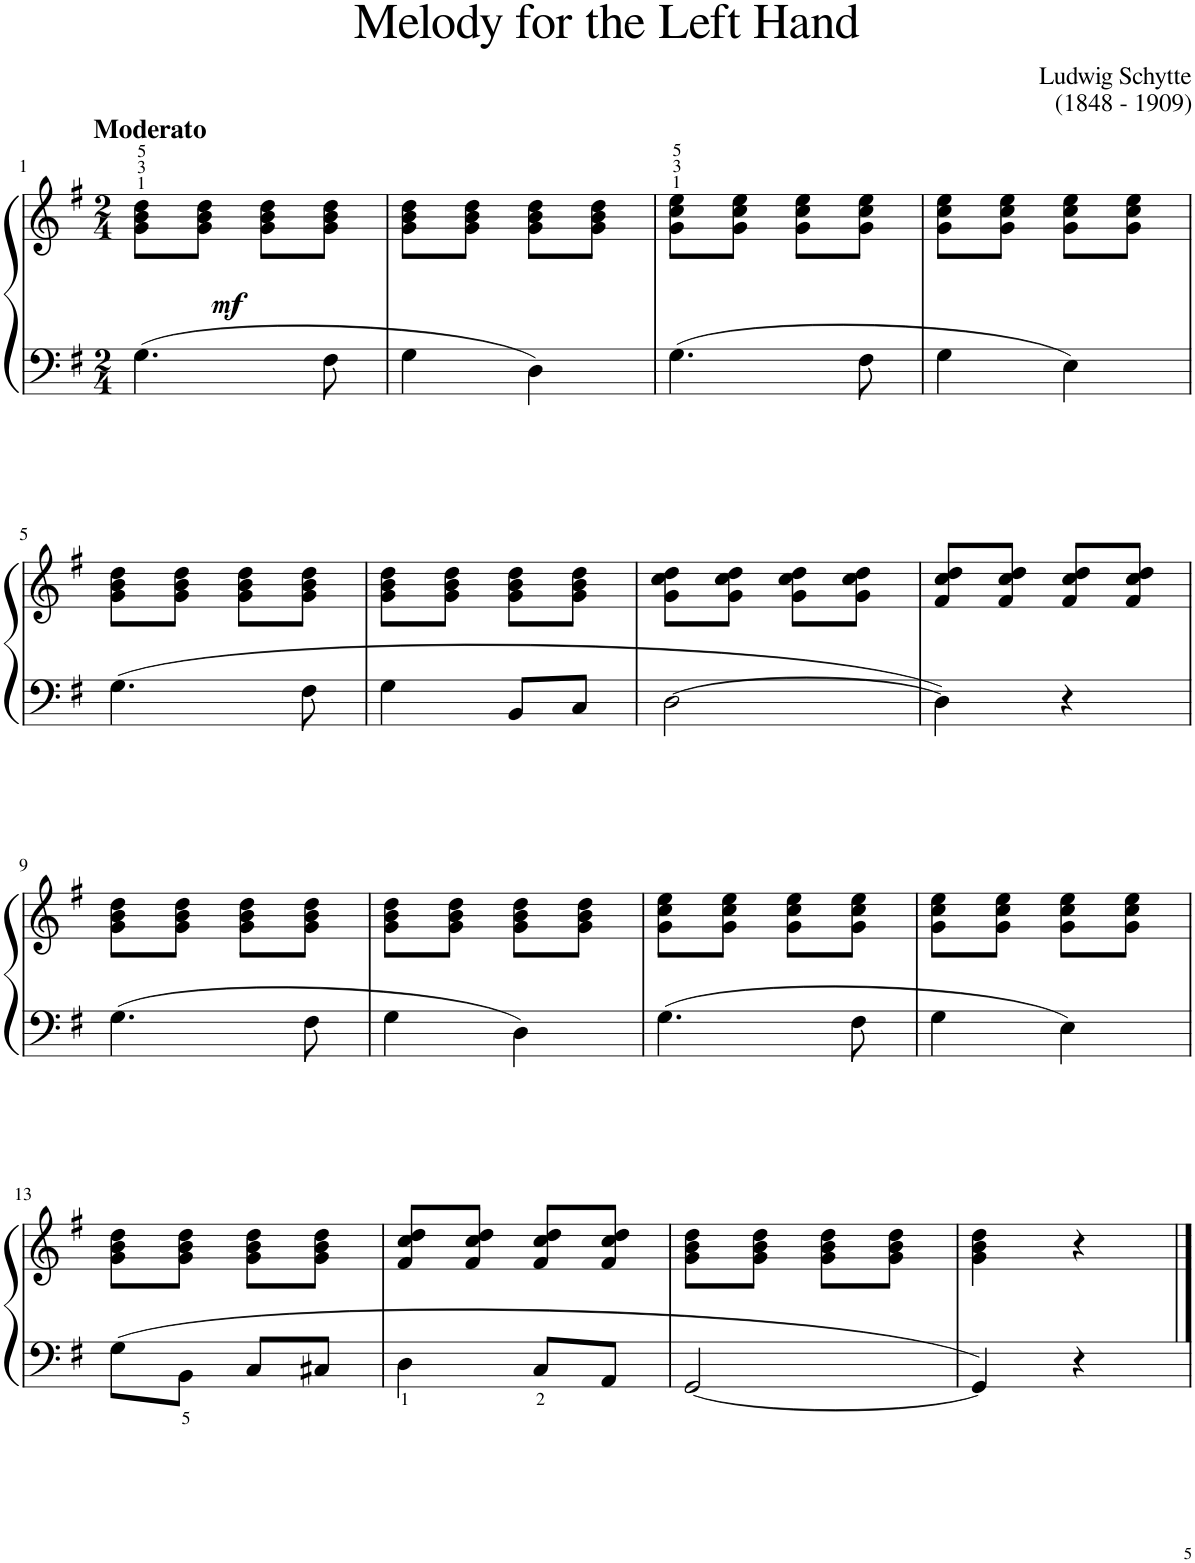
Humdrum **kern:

**kern	**kern	**dynam
*part1	*part1	*part1
*staff2	*staff1	*staff1/2
*I"Piano	*	*
*I'Pno	*	*
!!LO:PB:g=z
*clefF4	*clefG2	*
*k[f#]	*k[f#]	*
*M2/4	*M2/4	*
=1	=1	=1
!	!LO:TX:a:B:t=Moderato	!
!	!	!LO:DY:b
4.G\	8g\ 8b\ 8dd\L	mf
.	8g\ 8b\ 8dd\J	.
.	8g\ 8b\ 8dd\L	.
8F#\	8g\ 8b\ 8dd\J	.
=2	=2	=2
4G\	8g\ 8b\ 8dd\L	.
.	8g\ 8b\ 8dd\J	.
4D\	8g\ 8b\ 8dd\L	.
.	8g\ 8b\ 8dd\J	.
=3	=3	=3
4.G\	8g\ 8cc\ 8ee\L	.
.	8g\ 8cc\ 8ee\J	.
.	8g\ 8cc\ 8ee\L	.
8F#\	8g\ 8cc\ 8ee\J	.
=4	=4	=4
4G\	8g\ 8cc\ 8ee\L	.
.	8g\ 8cc\ 8ee\J	.
4E\	8g\ 8cc\ 8ee\L	.
.	8g\ 8cc\ 8ee\J	.
!!LO:LB:g=z
=5	=5	=5
4.G\	8g\ 8b\ 8dd\L	.
.	8g\ 8b\ 8dd\J	.
.	8g\ 8b\ 8dd\L	.
8F#\	8g\ 8b\ 8dd\J	.
=6	=6	=6
4G\	8g\ 8b\ 8dd\L	.
.	8g\ 8b\ 8dd\J	.
8BB/L	8g\ 8b\ 8dd\L	.
8C/J	8g\ 8b\ 8dd\J	.
=7	=7	=7
[2D\	8g\ 8cc\ 8dd\L	.
.	8g\ 8cc\ 8dd\J	.
.	8g\ 8cc\ 8dd\L	.
.	8g\ 8cc\ 8dd\J	.
=8	=8	=8
4D\]	8f#/ 8cc/ 8dd/L	.
.	8f#/ 8cc/ 8dd/J	.
4r	8f#/ 8cc/ 8dd/L	.
.	8f#/ 8cc/ 8dd/J	.
!!LO:LB:g=z
=9	=9	=9
4.G\	8g\ 8b\ 8dd\L	.
.	8g\ 8b\ 8dd\J	.
.	8g\ 8b\ 8dd\L	.
8F#\	8g\ 8b\ 8dd\J	.
=10	=10	=10
4G\	8g\ 8b\ 8dd\L	.
.	8g\ 8b\ 8dd\J	.
4D\	8g\ 8b\ 8dd\L	.
.	8g\ 8b\ 8dd\J	.
=11	=11	=11
4.G\	8g\ 8cc\ 8ee\L	.
.	8g\ 8cc\ 8ee\J	.
.	8g\ 8cc\ 8ee\L	.
8F#\	8g\ 8cc\ 8ee\J	.
=12	=12	=12
4G\	8g\ 8cc\ 8ee\L	.
.	8g\ 8cc\ 8ee\J	.
4E\	8g\ 8cc\ 8ee\L	.
.	8g\ 8cc\ 8ee\J	.
!!LO:LB:g=z
=13	=13	=13
8G\L	8g\ 8b\ 8dd\L	.
8BB\J	8g\ 8b\ 8dd\J	.
8C/L	8g\ 8b\ 8dd\L	.
8C#X/J	8g\ 8b\ 8dd\J	.
=14	=14	=14
4D\	8f#/ 8cc/ 8dd/L	.
.	8f#/ 8cc/ 8dd/J	.
8C/L	8f#/ 8cc/ 8dd/L	.
8AA/J	8f#/ 8cc/ 8dd/J	.
=15	=15	=15
[2GG/	8g\ 8b\ 8dd\L	.
.	8g\ 8b\ 8dd\J	.
.	8g\ 8b\ 8dd\L	.
.	8g\ 8b\ 8dd\J	.
=16	=16	=16
4GG/]	4g\ 4b\ 4dd\	.
4r	4r	.
==	==	==
*-	*-	*-
